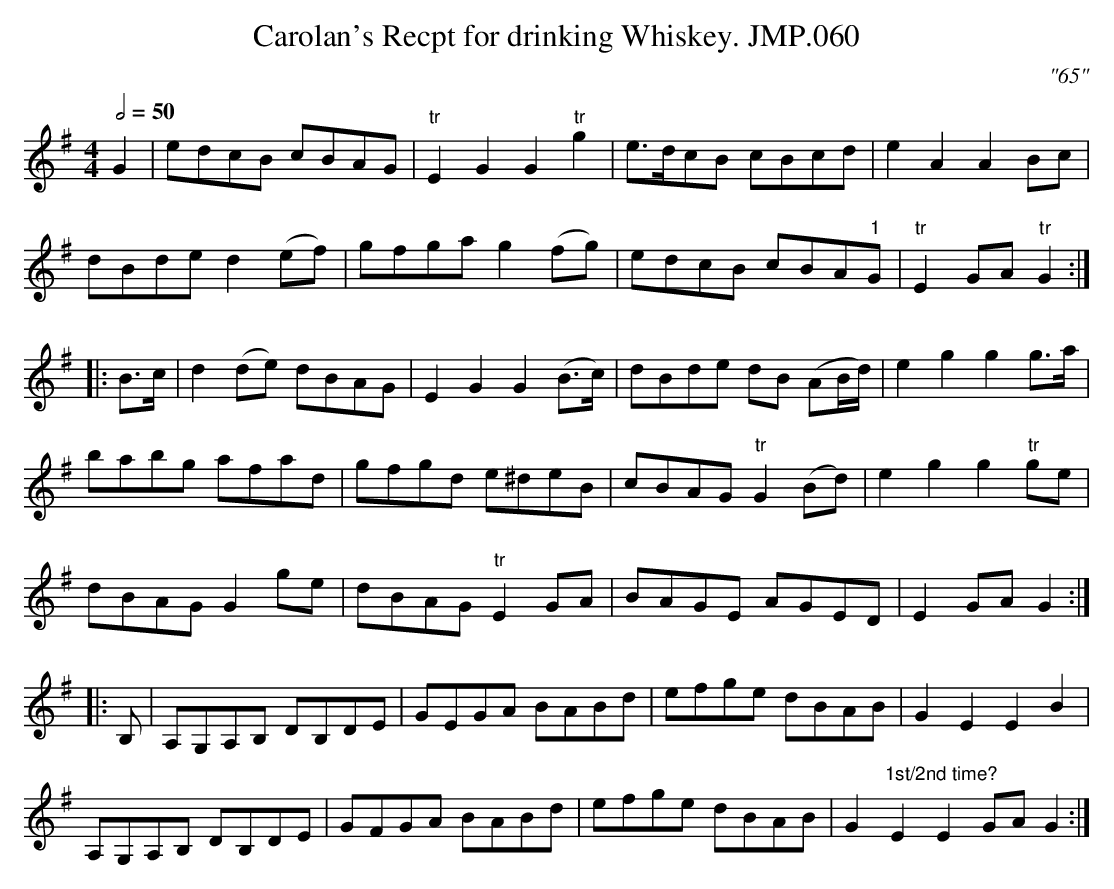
X:1
T:Carolan's Recpt for drinking Whiskey. JMP.060
M:4/4
L:1/8
Q:1/2=50
C:"65"
K:G major
G2 | edcB cBAG | "tr"E2 G2 G2 "tr"g2 | e>dcB cBcd | e2 A2A2 Bc |
dBde d2 (ef) | gfga g2 (fg) | edcB cBA"1"G| "tr" E2 GA "tr"G2 :|
|:B>c | d2 (de) dBAG | E2 G2 G2 (B>c) | dBde dB (AB/d/) |\
e2 g2g2 g>a |
babg afad | gfgd e^deB | cBAG "tr" G2 (Bd) |e2 g2 g2 "tr" ge |
dBAG G2 ge | dBAG "tr"E2 GA | BAGE AGED |E2 GA G2 :|
|:B, | A,G,A,B, DB,DE | GEGA BABd | efge dBAB | G2E2E2 B2,|
A,G,A,B, DB,DE | GFGA BABd | efge dBAB | \
G2"1st/2nd time?" E2E2 GA G2 :|
